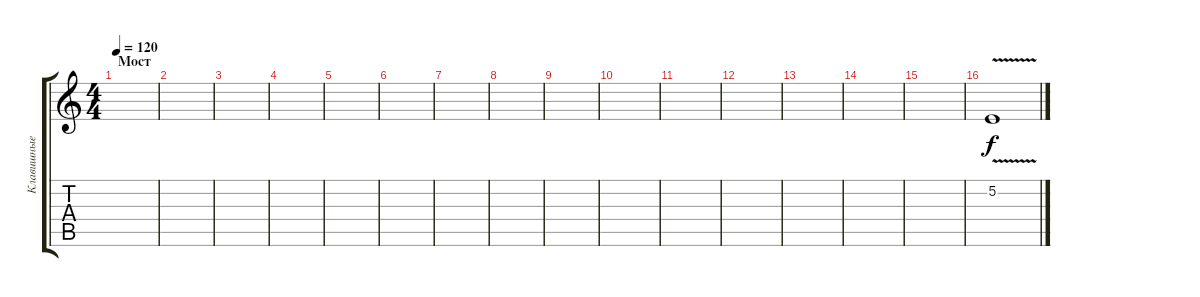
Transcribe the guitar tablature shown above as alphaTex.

\track ("Клавишные" "Клавишные") {instrument stringensemble1}
\staff {score tabs}
\tuning (E4 B3 G3 D3 A2 E2) {hide}
\ts (4 4)
\section ("" "Мост")
\tempo 120
\clef g2
\ks c
|
|
|
|
|
|
|
|
|
|
|
|
|
|
|
5.2{v}.1{volume 16}
